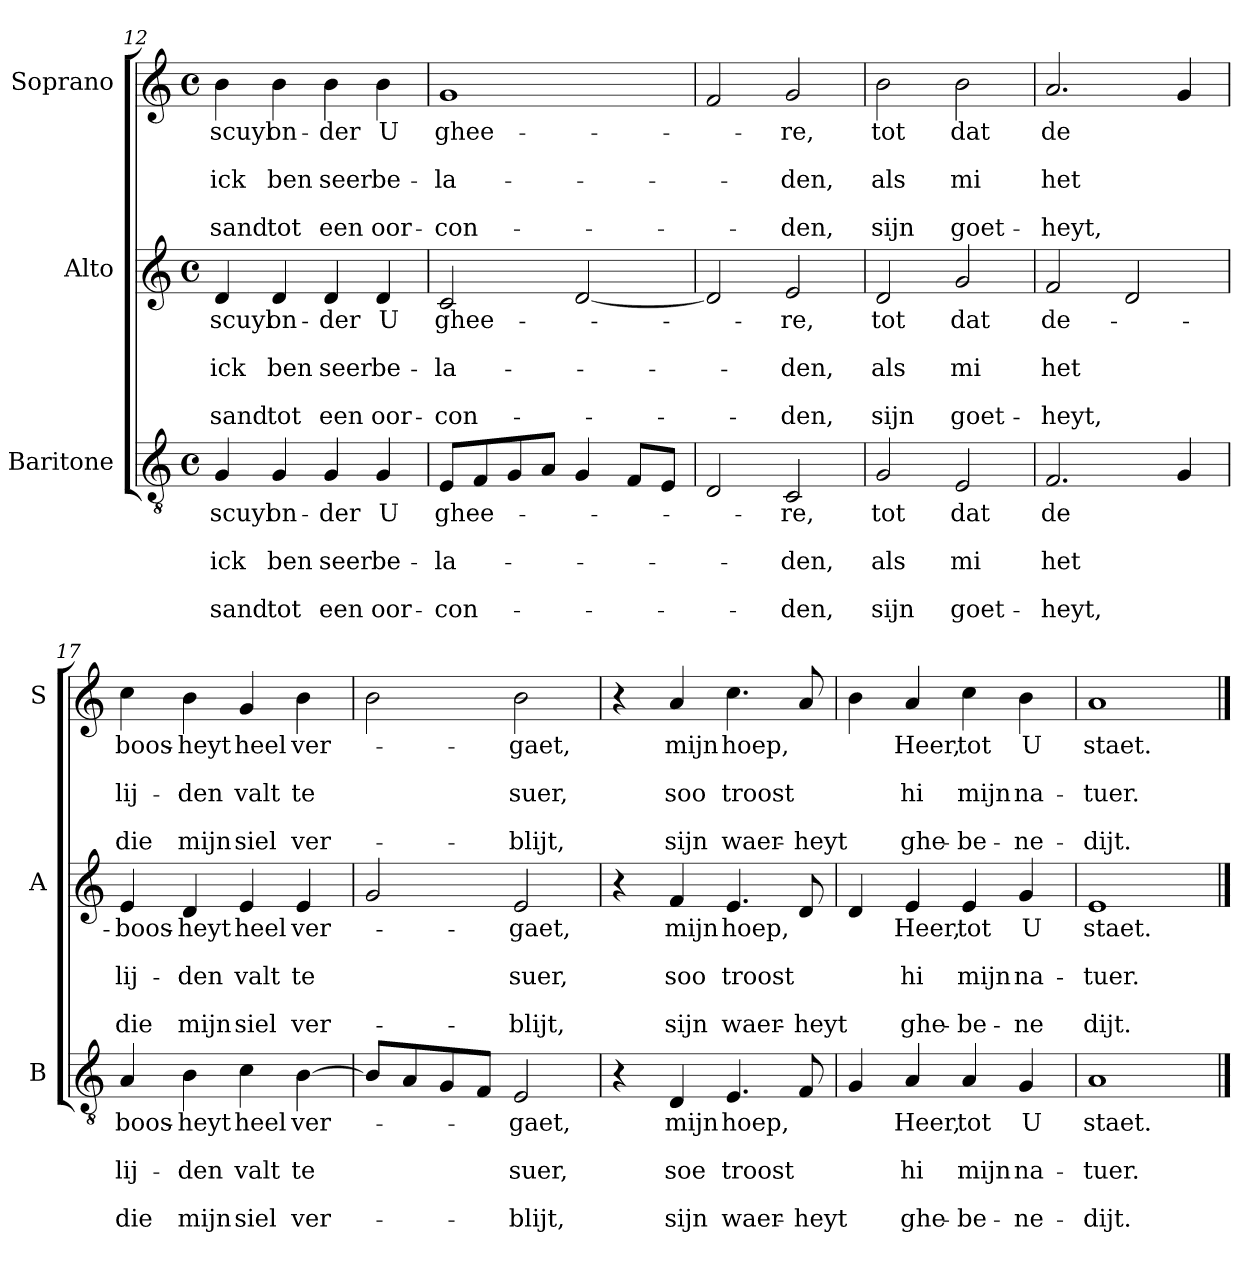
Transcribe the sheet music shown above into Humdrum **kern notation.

**kern	**text	**text	**text	**text	**text	**kern	**text	**text	**text	**text	**text	**kern	**text	**text	**text	**text	**text
*part3	*part3	*part3	*part3	*part3	*part3	*part2	*part2	*part2	*part2	*part2	*part2	*part1	*part1	*part1	*part1	*part1	*part1
*staff3	*staff3	*staff3	*staff3	*staff3	*staff3	*staff2	*staff2	*staff2	*staff2	*staff2	*staff2	*staff1	*staff1	*staff1	*staff1	*staff1	*staff1
*I"Baritone	*	*	*	*	*	*I"Alto	*	*	*	*	*	*I"Soprano	*	*	*	*	*
*I'B	*	*	*	*	*	*I'A	*	*	*	*	*	*I'S	*	*	*	*	*
*clefGv2	*	*	*	*	*	*clefG2	*	*	*	*	*	*clefG2	*	*	*	*	*
*k[]	*	*	*	*	*	*k[]	*	*	*	*	*	*k[]	*	*	*	*	*
*C:	*	*	*	*	*	*C:	*	*	*	*	*	*C:	*	*	*	*	*
*M4/4	*	*	*	*	*	*M4/4	*	*	*	*	*	*M4/4	*	*	*	*	*
*met(c)	*	*	*	*	*	*met(c)	*	*	*	*	*	*met(c)	*	*	*	*	*
=12	=12	=12	=12	=12	=12	=12	=12	=12	=12	=12	=12	=12	=12	=12	=12	=12	=12
!	!LO:LY:b	!	!LO:LY:b	!	!LO:LY:b	!	!LO:LY:b	!	!LO:LY:b	!	!LO:LY:b	!	!LO:LY:b	!	!LO:LY:b	!	!LO:LY:b
4G/	scuyl	.	ick	.	sand	4d/	scuyl	.	ick	.	sand	4b\	scuyl	.	ick	.	sand
!	!LO:LY:b	!	!LO:LY:b	!	!LO:LY:b	!	!LO:LY:b	!	!LO:LY:b	!	!LO:LY:b	!	!LO:LY:b	!	!LO:LY:b	!	!LO:LY:b
4G/	on-	.	ben	.	tot	4d/	on-	.	ben	.	tot	4b\	on-	.	ben	.	tot
!	!LO:LY:b	!	!LO:LY:b	!	!LO:LY:b	!	!LO:LY:b	!	!LO:LY:b	!	!LO:LY:b	!	!LO:LY:b	!	!LO:LY:b	!	!LO:LY:b
4G/	-der	.	seer	.	een	4d/	-der	.	seer	.	een	4b\	-der	.	seer	.	een
!	!LO:LY:b	!	!LO:LY:b	!	!LO:LY:b	!	!LO:LY:b	!	!LO:LY:b	!	!LO:LY:b	!	!LO:LY:b	!	!LO:LY:b	!	!LO:LY:b
4G/	U	.	be-	.	oor-	4d/	U	.	be-	.	oor-	4b\	U	.	be-	.	oor-
=13	=13	=13	=13	=13	=13	=13	=13	=13	=13	=13	=13	=13	=13	=13	=13	=13	=13
!	!LO:LY:b	!	!LO:LY:b	!	!LO:LY:b	!	!LO:LY:b	!	!LO:LY:b	!	!LO:LY:b	!	!LO:LY:b	!	!LO:LY:b	!	!LO:LY:b
8E/L	ghee-	.	-la-	.	-con-	2c/	ghee-	.	-la-	.	-con-	1g	ghee-	.	-la-	.	-con-
8F/	.	.	.	.	.	.	.	.	.	.	.	.	.	.	.	.	.
8G/	.	.	.	.	.	.	.	.	.	.	.	.	.	.	.	.	.
8A/J	.	.	.	.	.	.	.	.	.	.	.	.	.	.	.	.	.
4G/	.	.	.	.	.	[2d/	.	.	.	.	.	.	.	.	.	.	.
8F/L	.	.	.	.	.	.	.	.	.	.	.	.	.	.	.	.	.
8E/J	.	.	.	.	.	.	.	.	.	.	.	.	.	.	.	.	.
=14	=14	=14	=14	=14	=14	=14	=14	=14	=14	=14	=14	=14	=14	=14	=14	=14	=14
2D/	.	.	.	.	.	2d/]	.	.	.	.	.	2f/	.	.	.	.	.
!	!LO:LY:b	!	!LO:LY:b	!	!LO:LY:b	!	!LO:LY:b	!	!LO:LY:b	!	!LO:LY:b	!	!LO:LY:b	!	!LO:LY:b	!	!LO:LY:b
2C/	-re,	.	-den,	.	-den,	2e/	-re,	.	-den,	.	-den,	2g/	-re,	.	-den,	.	-den,
=15	=15	=15	=15	=15	=15	=15	=15	=15	=15	=15	=15	=15	=15	=15	=15	=15	=15
!	!LO:LY:b	!	!LO:LY:b	!	!LO:LY:b	!	!LO:LY:b	!	!LO:LY:b	!	!LO:LY:b	!	!LO:LY:b	!	!LO:LY:b	!	!LO:LY:b
2G/	tot	.	als	.	sijn	2d/	tot	.	als	.	sijn	2b\	tot	.	als	.	sijn
!	!LO:LY:b	!	!LO:LY:b	!	!LO:LY:b	!	!LO:LY:b	!	!LO:LY:b	!	!LO:LY:b	!	!LO:LY:b	!	!LO:LY:b	!	!LO:LY:b
2E/	dat	.	mi	.	goet-	2g/	dat	.	mi	.	goet-	2b\	dat	.	mi	.	goet-
!!LO:LB:g=z
=16	=16	=16	=16	=16	=16	=16	=16	=16	=16	=16	=16	=16	=16	=16	=16	=16	=16
!	!LO:LY:b	!	!LO:LY:b	!	!LO:LY:b	!	!LO:LY:b	!	!LO:LY:b	!	!LO:LY:b	!	!LO:LY:b	!	!LO:LY:b	!	!LO:LY:b
2.F/	de	.	het	.	-heyt,	2f/	de-	.	het	.	-heyt,	2.a/	de	.	het	.	-heyt,
.	.	.	.	.	.	2d/	.	.	.	.	.	.	.	.	.	.	.
4G/	.	.	.	.	.	.	.	.	.	.	.	4g/	.	.	.	.	.
=17	=17	=17	=17	=17	=17	=17	=17	=17	=17	=17	=17	=17	=17	=17	=17	=17	=17
!	!LO:LY:b	!	!LO:LY:b	!	!LO:LY:b	!	!LO:LY:b	!	!LO:LY:b	!	!LO:LY:b	!	!LO:LY:b	!	!LO:LY:b	!	!LO:LY:b
4A/	boos-	.	lij-	.	die	4e/	-boos-	.	lij-	.	die	4cc\	boos-	.	lij-	.	die
!	!LO:LY:b	!	!LO:LY:b	!	!LO:LY:b	!	!LO:LY:b	!	!LO:LY:b	!	!LO:LY:b	!	!LO:LY:b	!	!LO:LY:b	!	!LO:LY:b
4B\	-heyt	.	-den	.	mijn	4d/	-heyt	.	-den	.	mijn	4b\	-heyt	.	-den	.	mijn
!	!LO:LY:b	!	!LO:LY:b	!	!LO:LY:b	!	!LO:LY:b	!	!LO:LY:b	!	!LO:LY:b	!	!LO:LY:b	!	!LO:LY:b	!	!LO:LY:b
4c\	heel	.	valt	.	siel	4e/	heel	.	valt	.	siel	4g/	heel	.	valt	.	siel
!	!LO:LY:b	!	!LO:LY:b	!	!LO:LY:b	!	!LO:LY:b	!	!LO:LY:b	!	!LO:LY:b	!	!LO:LY:b	!	!LO:LY:b	!	!LO:LY:b
[4B\	ver-	.	te	.	ver-	4e/	ver-	.	te	.	ver-	4b\	ver-	.	te	.	ver-
=18	=18	=18	=18	=18	=18	=18	=18	=18	=18	=18	=18	=18	=18	=18	=18	=18	=18
8B/L]	.	.	.	.	.	2g/	.	.	.	.	.	2b\	.	.	.	.	.
8A/	.	.	.	.	.	.	.	.	.	.	.	.	.	.	.	.	.
8G/	.	.	.	.	.	.	.	.	.	.	.	.	.	.	.	.	.
8F/J	.	.	.	.	.	.	.	.	.	.	.	.	.	.	.	.	.
!	!LO:LY:b	!	!LO:LY:b	!	!LO:LY:b	!	!LO:LY:b	!	!LO:LY:b	!	!LO:LY:b	!	!LO:LY:b	!	!LO:LY:b	!	!LO:LY:b
2E/	-gaet,	.	suer,	.	-blijt,	2e/	-gaet,	.	suer,	.	-blijt,	2b\	-gaet,	.	suer,	.	-blijt,
=19	=19	=19	=19	=19	=19	=19	=19	=19	=19	=19	=19	=19	=19	=19	=19	=19	=19
4r	.	.	.	.	.	4r	.	.	.	.	.	4r	.	.	.	.	.
!	!LO:LY:b	!	!LO:LY:b	!	!LO:LY:b	!	!LO:LY:b	!	!LO:LY:b	!	!LO:LY:b	!	!LO:LY:b	!	!LO:LY:b	!	!LO:LY:b
4D/	mijn	.	soe	.	sijn	4f/	mijn	.	soo	.	sijn	4a/	mijn	.	soo	.	sijn
!	!LO:LY:b	!	!LO:LY:b	!	!LO:LY:b	!	!LO:LY:b	!	!LO:LY:b	!	!LO:LY:b	!	!LO:LY:b	!	!LO:LY:b	!	!LO:LY:b
4.E/	hoep,	.	troost	.	waer-	4.e/	hoep,	.	troost	.	waer-	4.cc\	hoep,	.	troost	.	waer-
!	!	!	!	!	!LO:LY:b	!	!	!	!	!	!LO:LY:b	!	!	!	!	!	!LO:LY:b
8F/	.	.	.	.	-heyt	8d/	.	.	.	.	-heyt	8a/	.	.	.	.	-heyt
=20	=20	=20	=20	=20	=20	=20	=20	=20	=20	=20	=20	=20	=20	=20	=20	=20	=20
4G/	.	.	.	.	.	4d/	.	.	.	.	.	4b\	.	.	.	.	.
!	!LO:LY:b	!	!LO:LY:b	!	!LO:LY:b	!	!LO:LY:b	!	!LO:LY:b	!	!LO:LY:b	!	!LO:LY:b	!	!LO:LY:b	!	!LO:LY:b
4A/	Heer,	.	hi	.	ghe-	4e/	Heer,	.	hi	.	ghe-	4a/	Heer,	.	hi	.	ghe-
!	!LO:LY:b	!	!LO:LY:b	!	!LO:LY:b	!	!LO:LY:b	!	!LO:LY:b	!	!LO:LY:b	!	!LO:LY:b	!	!LO:LY:b	!	!LO:LY:b
4A/	tot	.	mijn	.	-be-	4e/	tot	.	mijn	.	-be-	4cc\	tot	.	mijn	.	-be-
!	!LO:LY:b	!	!LO:LY:b	!	!LO:LY:b	!	!LO:LY:b	!	!LO:LY:b	!	!LO:LY:b	!	!LO:LY:b	!	!LO:LY:b	!	!LO:LY:b
4G/	U	.	na-	.	-ne-	4g/	U	.	na-	.	-ne	4b\	U	.	na-	.	-ne-
=21	=21	=21	=21	=21	=21	=21	=21	=21	=21	=21	=21	=21	=21	=21	=21	=21	=21
!	!LO:LY:b	!	!LO:LY:b	!	!LO:LY:b	!	!LO:LY:b	!	!LO:LY:b	!	!LO:LY:b	!	!LO:LY:b	!	!LO:LY:b	!	!LO:LY:b
1A	staet.	.	-tuer.	.	-dijt.	1e	staet.	.	-tuer.	.	dijt.	1a	staet.	.	-tuer.	.	-dijt.
==	==	==	==	==	==	==	==	==	==	==	==	==	==	==	==	==	==
*-	*-	*-	*-	*-	*-	*-	*-	*-	*-	*-	*-	*-	*-	*-	*-	*-	*-
